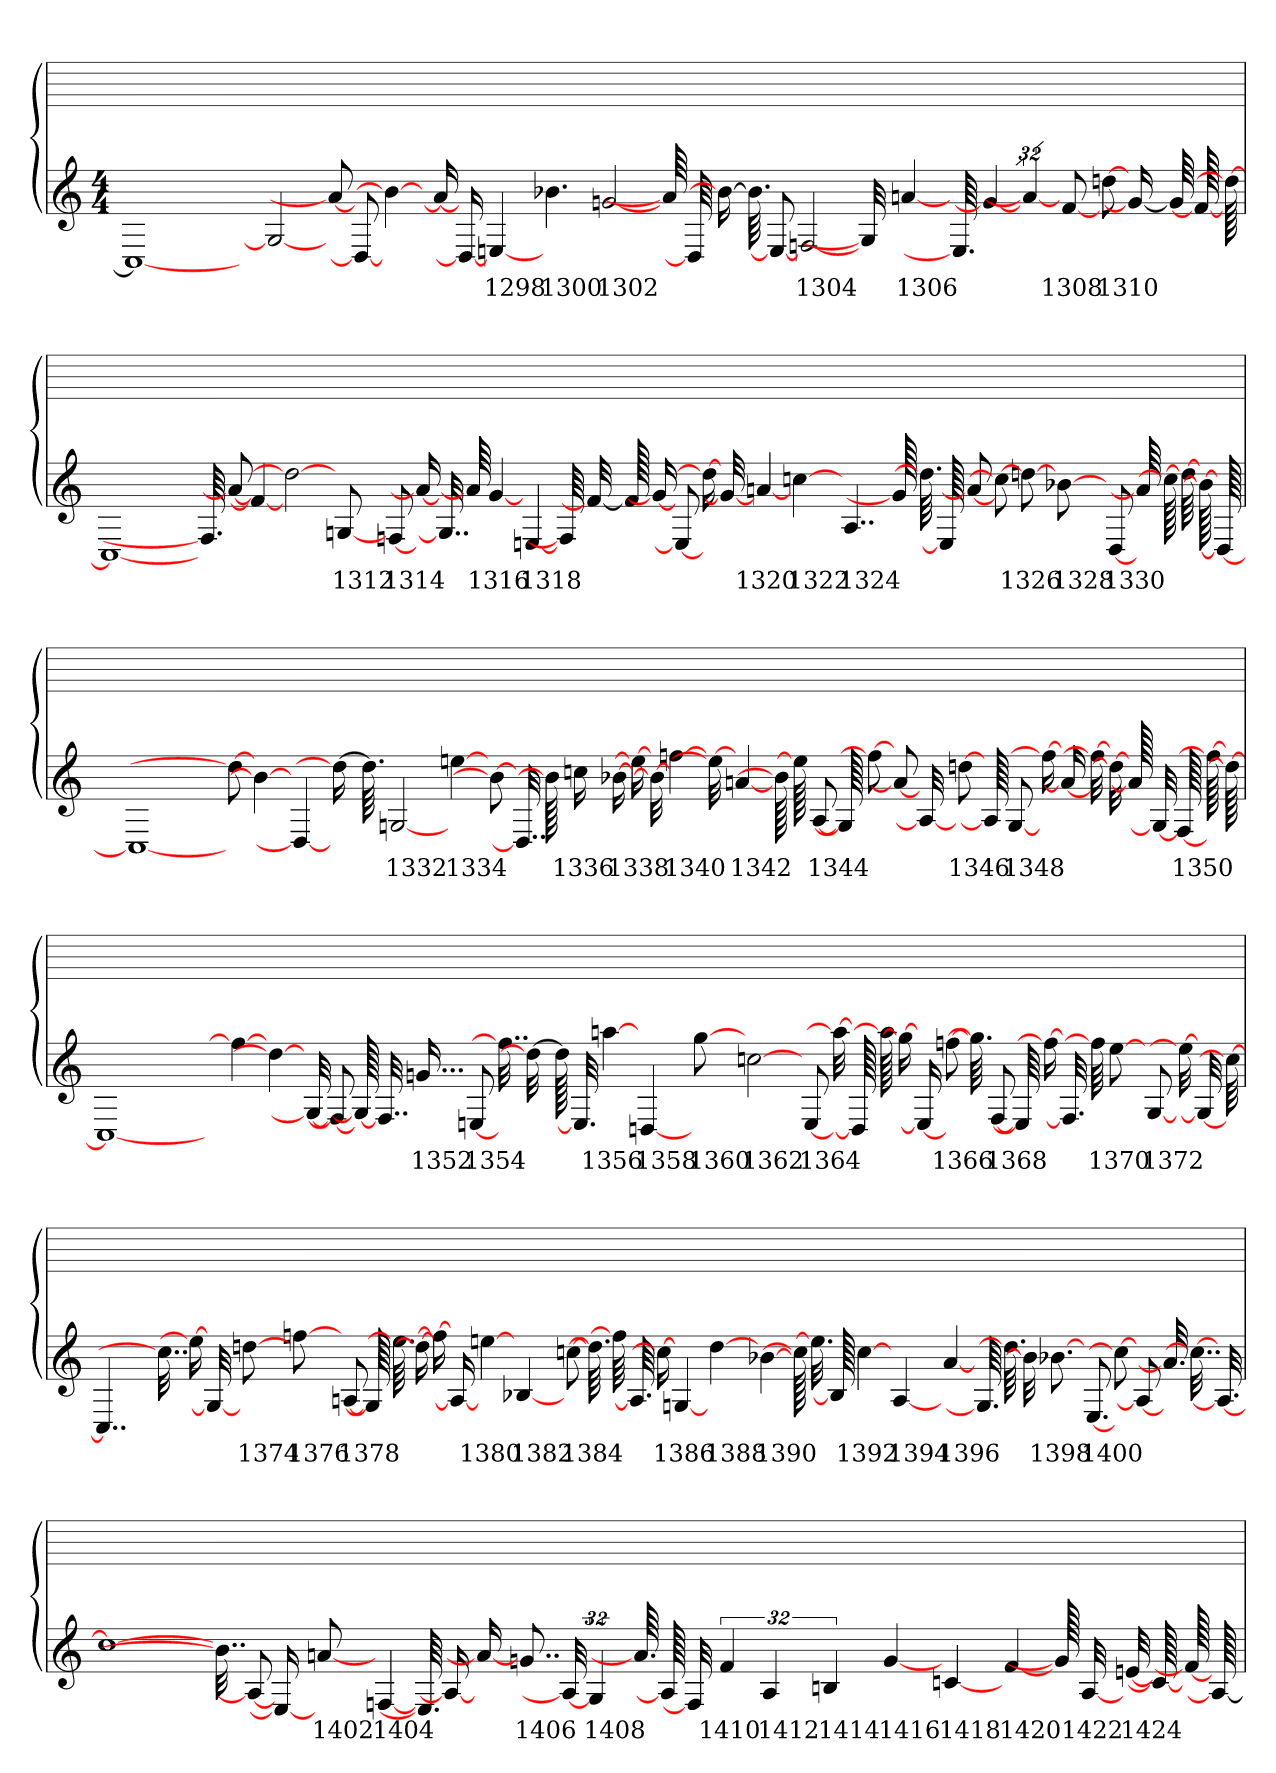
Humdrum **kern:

**kern	**text	**kern
*part2	*part2	*part1
*staff2	*staff2	*staff1
*clefG2	*	*
*M4/4	*	*
=	=	=
1C_	.	4ryy
.	.	00ryy
8ryy	.	.
2G_	.	.
8a_	.	.
8D_	.	.
4b_	.	.
64.ryy	.	.
16a_	.	.
16D_	.	.
[4En	1298	.
4.b-X	1300	.
[2gn	1302	.
64a]	.	.
64D]	.	.
16b_	.	.
64.b]	.	.
8E_	.	.
[2Fn	1304	.
32G]	.	.
[4an	1306	.
.	.	1ryy
64.E]	.	.
4g_	.	.
128%31a_	.	.
[8f	1308	.
[8ddn	1310	.
16g_	.	.
64g]	.	32ryy
128f_	.	.
128dd_	.	.
=	=	=
32ryy	.	4ryy
1C_	.	.
.	.	00ryy
64.F]	.	.
8a_	.	.
4f_	.	.
2dd_	.	.
[8Gn	1312	.
[8Fn	1314	.
16a_	.	.
32..G]	.	.
64a]	.	.
[4g	1316	.
[4En	1318	.
64F]	.	.
32f_	.	.
128f]	.	.
16g_	.	.
8E_	.	.
16dd_	.	.
32g_	.	.
[4an	1320	.
[4ccn	1322	.
4..A	1324	.
128g]	.	.
64.dd]	.	.
128E]	.	.
8a_	.	.
8cc_	.	2ryy
[8ddn	1326	.
[8b-X	1328	.
[8D	1330	.
64a]	.	32..ryy
128cc]	.	.
64dd_	.	.
128b-_	.	.
128D_	.	.
=	=	=
8..ryy	.	4ryy
1C_	.	.
.	.	00ryy
8dd_	.	.
4b-_	.	.
4D_	.	.
16dd_	.	.
64.dd]	.	.
[2Gn	1332	.
[4een	1334	.
8b-_	.	.
32..D]	.	.
128b-]	.	.
16ccn	1336	.
[16b-X	1338	.
16ee_	.	.
32b-_	.	.
[4ffn	1340	.
32ee_	.	.
[4an	1342	.
128b-]	.	.
128ee]	.	.
[8A	1344	.
128G]	.	.
8ff_	.	.
8a_	.	.
32A_	.	.
[8ddn	1346	.
128A]	.	.
[8G	1348	.
.	.	4ryy
16ff_	.	.
16a_	.	.
32ff_	.	.
32dd_	.	.
128a]	.	.
32G_	.	32..ryy
[128F	1350	.
128ff_	.	.
128dd_	.	.
=	=	=
1C_	.	4ryy
.	.	00ryy
8ryy	.	.
4ff_	.	.
4dd_	.	.
32G_	.	.
8F_	.	.
128G]	.	.
64.ryy	.	.
32..F]	.	.
16...gn	1352	.
[8En	1354	.
32..ff]	.	.
32dd_	.	.
128dd]	.	.
32.E]	.	.
[4aan	1356	.
[4Dn	1358	.
[8gg	1360	.
[2ccn	1362	.
[8E	1364	.
32aa_	.	.
128D]	.	.
128aa]	.	.
16gg_	.	.
16E_	.	.
[8ffn	1366	.
64.gg]	.	.
[8F	1368	.
64E]	.	.
16ff_	.	.
32.F]	.	.
64ff]	.	.
[8ee	1370	.
[8G	1372	.
.	.	8ryy
32ee_	.	.
32G_	.	.
.	.	32ryy
64cc_	.	.
.	.	128ryy
=	=	=
128ryy	.	4ryy
4..C]	.	.
.	.	00ryy
32..cc]	.	.
16ee_	.	.
32G_	.	.
[8ddn	1374	.
[8ffn	1376	.
[8An	1378	.
128G]	.	.
64.ee]	.	.
16dd_	.	.
16ff_	.	.
16A_	.	.
[4een	1380	.
[4B-X	1382	.
[8ccn	1384	.
64.dd]	.	.
64ff]	.	.
64.A]	.	.
16cc_	.	.
[4Gn	1386	.
[4dd	1388	.
[4b-X	1390	.
128cc]	.	.
32.ee]	.	.
128B-]	.	.
[4cc	1392	.
[4A	1394	.
[4a	1396	.
64.G]	.	.
64.dd]	.	.
32b-]	.	.
[8.b-X	1398	.
[8.E	1400	.
8cc_	.	.
8A_	.	.
32.a]	.	.
32..cc_	.	16ryy
32.A_	.	.
.	.	32ryy
.	.	128ryy
=	=	=
128ryy	.	4ryy
1cc_	.	.
.	.	0ryy
32..b-]	.	.
8A_	.	.
16E_	.	.
[8an	1402	.
[4Fn	1404	.
64.E]	.	.
16A_	.	.
16a_	.	.
8..gn	1406	.
32A_	.	.
128%31G	1408	.
.	.	1ryy
64.a]	.	.
128A]	.	.
32F]	.	.
128%31f	1410	.
128%31A	1412	.
128%31Bn	1414	.
[4g	1416	.
.	.	2ryy
[4cn	1418	.
[4f	1420	.
.	.	8ryy
128g]	.	.
[32A	1422	.
[32en	1424	.
128c_	.	64.ryy
128f_	.	.
128A_	.	.
=	=	=
*-	*-	*-
